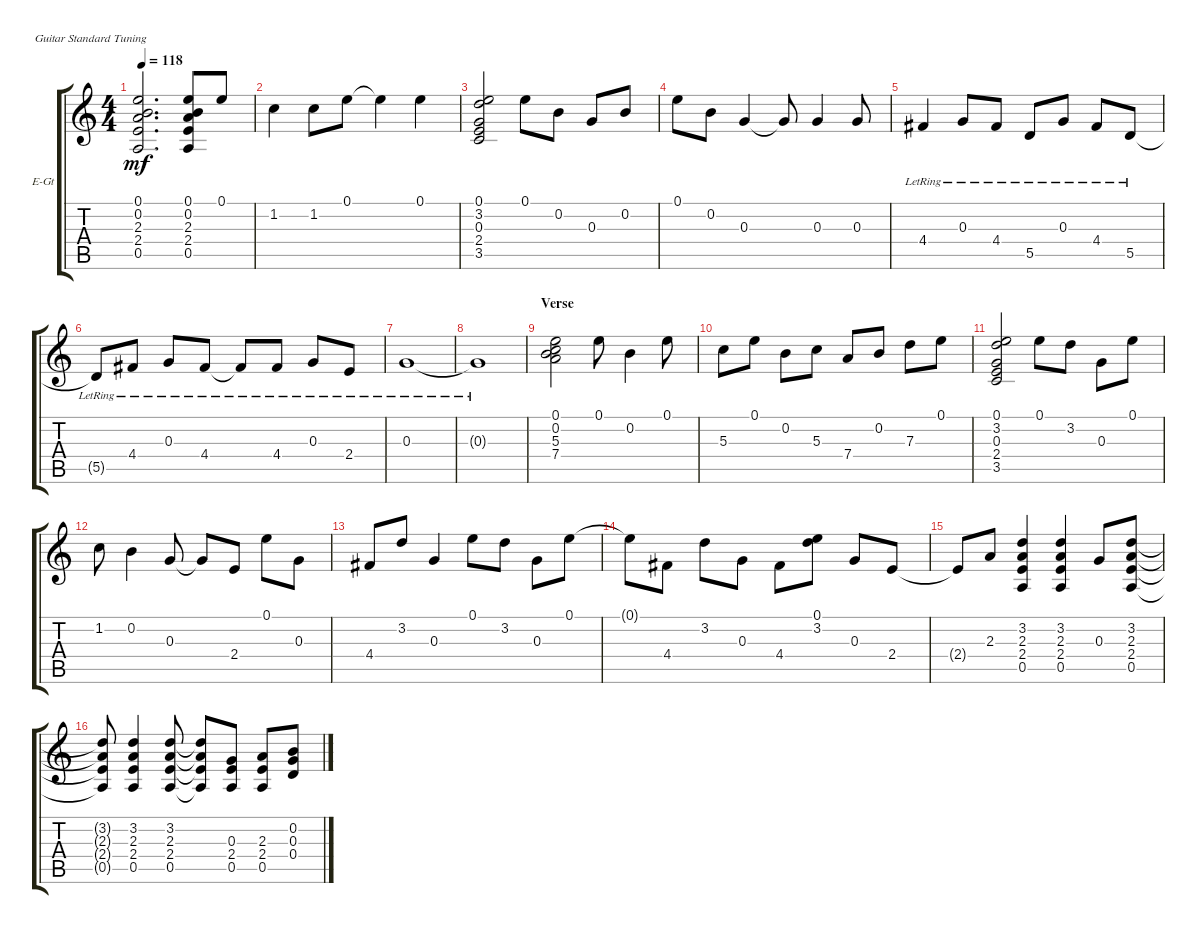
\defaultSystemsLayout 4
\bracketExtendMode groupsimilarinstruments
\firstSystemTrackNameOrientation horizontal
\otherSystemsTrackNameOrientation horizontal
\track ("Electric Guitar" "E-Gt") {instrument electricguitarclean}
\staff {score tabs}
\tuning (E4 B3 G3 D3 A2 E2)
\ts (4 4)
\tempo 118
\clef g2
\ks c
(0.5 2.4 2.3 0.2 0.1).2{d dy mf} (0.5 2.4 2.3 0.2 0.1).8 0.1.8 |
1.2.4 1.2.8 0.1.8 0.1{t}.4 0.1.4 |
(0.1 3.2 0.3 2.4 3.5).2 0.1.8 0.2.8 0.3.8 0.2.8 |
0.1.8 0.2.8 0.3.4 0.3{t}.8 0.3.4 0.3.8 |
4.4{lr}.4 0.3{lr}.8 4.4{lr}.8 5.5{lr}.8 0.3{lr}.8 4.4{lr}.8 5.5{lr}.8 |
5.5{lr t}.8 4.4{lr}.8 0.3{lr}.8 4.4{lr}.8 4.4{lr t}.8 4.4{lr}.8 0.3{lr}.8 2.4{lr}.8 |
0.3{lr}.1 |
0.3{lr t}.1 |
\section ("" "Verse")
(7.4 5.3 0.2 0.1).2 0.1.8 0.2.4 0.1.8 |
5.3.8 0.1.8 0.2.8 5.3.8 7.4.8 0.2.8 7.3.8 0.1.8 |
(3.5 2.4 0.3 3.2 0.1).2 0.1.8 3.2.8 0.3.8 0.1.8 |
1.2.8 0.2.4 0.3.8 0.3{t}.8 2.4.8 0.1.8 0.3.8 |
4.4.8 3.2.8 0.3.4 0.1.8 3.2.8 0.3.8 0.1.8 |
0.1{t}.8 4.4.8 3.2.8 0.3.8 4.4.8 (3.2 0.1).8 0.3.8 2.4.8 |
2.4{t}.8 2.3.8 (0.5 2.4 2.3 3.2).4 (0.5 2.4 2.3 3.2).4 0.3.8 (0.5 2.4 2.3 3.2).8 |
(0.5{t} 2.4{t} 2.3{t} 3.2{t}).8 (0.5 2.4 2.3 3.2).4 (0.5 2.4 2.3 3.2).8 (0.5{t} 2.4{t} 2.3{t} 3.2{t}).8 (0.5 2.4 0.3).8 (2.3 2.4 0.5).8 (0.4 0.3 0.2).8
